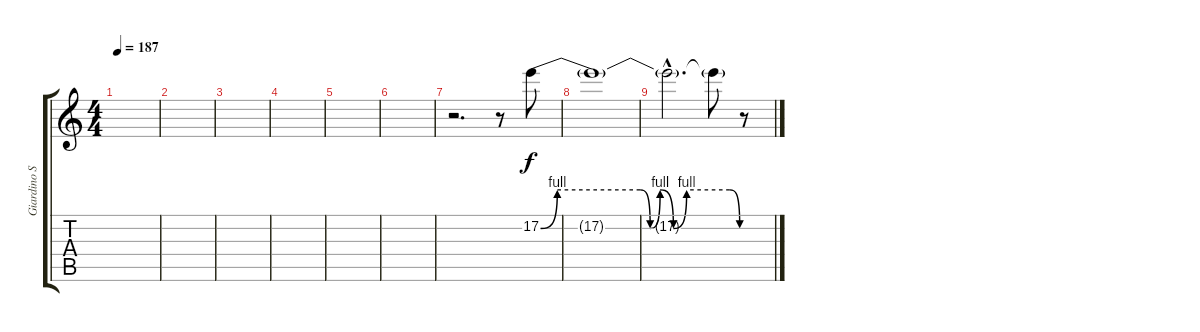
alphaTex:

\track ("Giardino Solo" "Giardino S") {instrument overdrivenguitar}
\staff {score tabs}
\tuning (E4 B3 G3 D3 A2 E2) {hide}
\ts (4 4)
\tempo 187
\clef g2
\ks c
|
|
|
|
|
|
r.2{d} r.8 17.2{be (custom 0 0 5 4 30 4 33 0 36 4 40 0 44 4 57 4 60 0)}.8{balance 14} |
17.2{t}.1 |
17.2{hac t}.2{d} 17.2{t}.8 r.8
